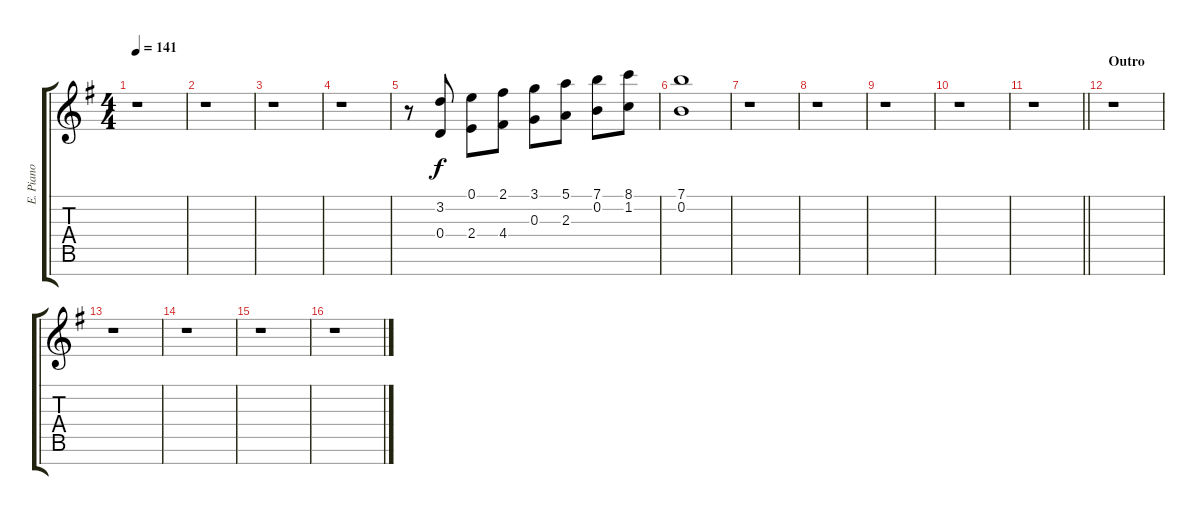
\track ("E. Piano" "E. Piano") {instrument brightacousticpiano}
\staff {score tabs}
\tuning (E5 B4 G4 D4 A3 E3 B2) {hide}
\ts (4 4)
\tempo 141
\clef g2
\ks g
r.1{dy f} |
r.1 |
r.1 |
r.1 |
r.8 (3.2 0.4).8 (0.1 2.4).8 (2.1 4.4).8 (3.1 0.3).8 (5.1 2.3).8 (7.1 0.2).8 (8.1 1.2).8 |
(7.1 0.2).1 |
r.1 |
r.1 |
r.1 |
r.1 |
\barLineRight lightlight
r.1 |
\section ("" "Outro")
r.1 |
r.1 |
r.1 |
r.1 |
r.1
